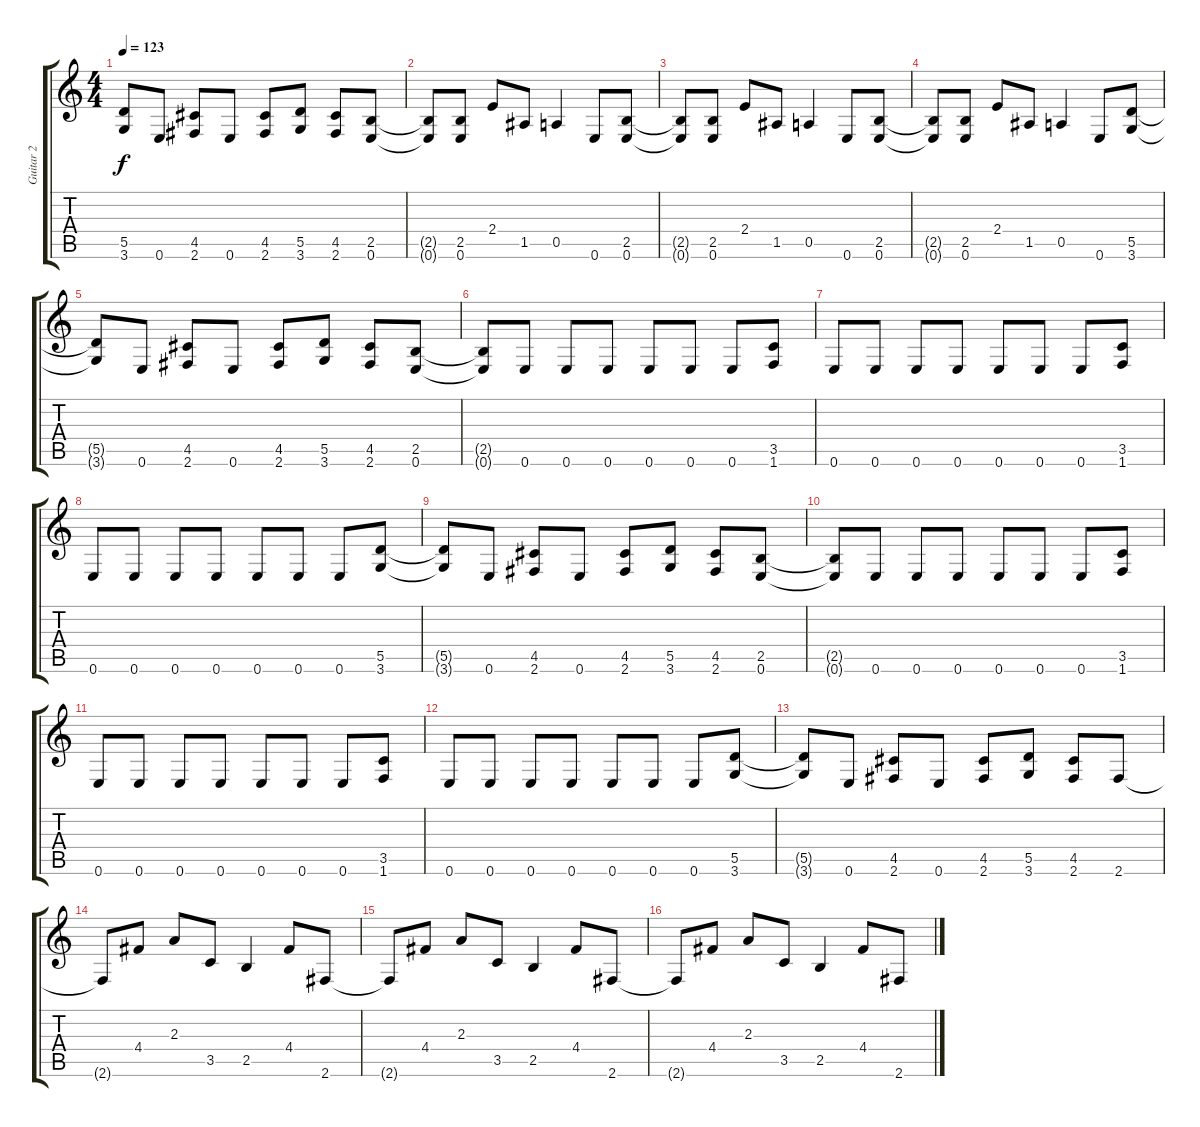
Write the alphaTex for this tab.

\track ("Guitar 2" "Guitar 2") {instrument overdrivenguitar}
\staff {score tabs}
\tuning (E4 B3 G3 D3 A2 E2) {hide}
\ts (4 4)
\tempo 123
\clef g2
\ks c
(5.5{t} 3.6{t}).8{dy f} 0.6.8 (4.5 2.6).8 0.6.8 (4.5 2.6).8 (5.5 3.6).8 (4.5 2.6).8 (2.5 0.6).8 |
(2.5{t} 0.6{t}).8 (2.5 0.6).8 2.4.8 1.5.8 0.5.4 0.6.8 (2.5 0.6).8 |
(2.5{t} 0.6{t}).8 (2.5 0.6).8 2.4.8 1.5.8 0.5.4 0.6.8 (2.5 0.6).8 |
(2.5{t} 0.6{t}).8 (2.5 0.6).8 2.4.8 1.5.8 0.5.4 0.6.8 (5.5 3.6).8 |
(5.5{t} 3.6{t}).8 0.6.8 (4.5 2.6).8 0.6.8 (4.5 2.6).8 (5.5 3.6).8 (4.5 2.6).8 (2.5 0.6).8 |
(2.5{t} 0.6{t}).8 0.6.8 0.6.8 0.6.8 0.6.8 0.6.8 0.6.8 (3.5 1.6).8 |
0.6.8 0.6.8 0.6.8 0.6.8 0.6.8 0.6.8 0.6.8 (3.5 1.6).8 |
0.6.8 0.6.8 0.6.8 0.6.8 0.6.8 0.6.8 0.6.8 (5.5 3.6).8 |
(5.5{t} 3.6{t}).8 0.6.8 (4.5 2.6).8 0.6.8 (4.5 2.6).8 (5.5 3.6).8 (4.5 2.6).8 (2.5 0.6).8 |
(2.5{t} 0.6{t}).8 0.6.8 0.6.8 0.6.8 0.6.8 0.6.8 0.6.8 (3.5 1.6).8 |
0.6.8 0.6.8 0.6.8 0.6.8 0.6.8 0.6.8 0.6.8 (3.5 1.6).8 |
0.6.8 0.6.8 0.6.8 0.6.8 0.6.8 0.6.8 0.6.8 (5.5 3.6).8 |
(5.5{t} 3.6{t}).8 0.6.8 (4.5 2.6).8 0.6.8 (4.5 2.6).8 (5.5 3.6).8 (4.5 2.6).8 2.6.8 |
2.6{t}.8 4.4.8 2.3.8 3.5.8 2.5.4 4.4.8 2.6.8 |
2.6{t}.8 4.4.8 2.3.8 3.5.8 2.5.4 4.4.8 2.6.8 |
2.6{t}.8 4.4.8 2.3.8 3.5.8 2.5.4 4.4.8 2.6.8
